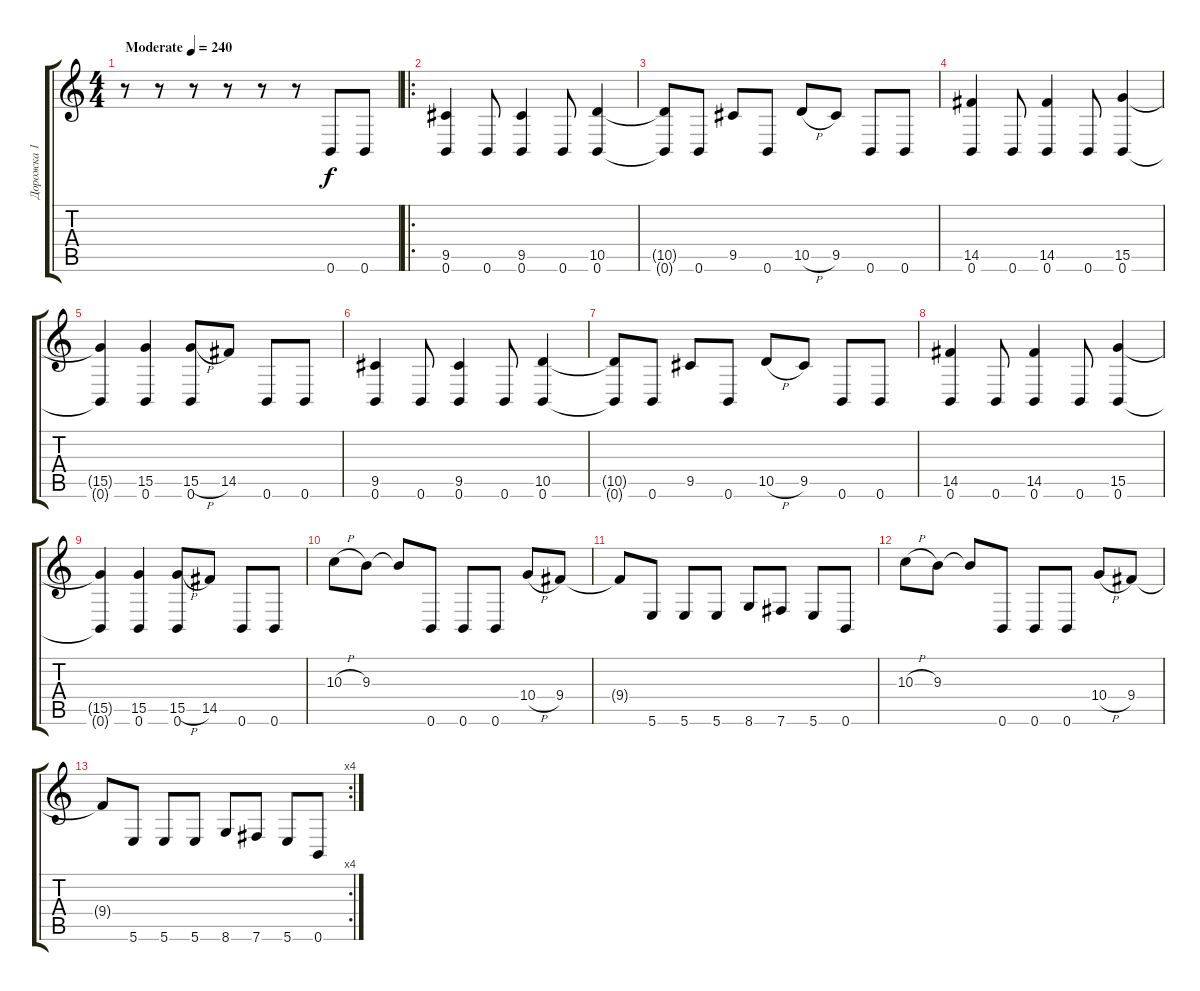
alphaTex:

\track ("Дорожка 1" "Дорожка 1") {instrument distortionguitar}
\staff {score tabs}
\tuning (B3 Gb3 D3 A2 E2 B1) {hide}
\ts (4 4)
\tempo (240 "Moderate")
\clef g2
\ks c
r.8{dy f instrument distortionguitar} r.8 r.8 r.8 r.8 r.8 0.6.8 0.6.8 |
\ro
(9.5 0.6).4 0.6.8 (9.5 0.6).4 0.6.8 (10.5 0.6).4 |
(10.5{t} 0.6{t}).8 0.6.8 9.5.8 0.6.8 10.5{h}.8 9.5.8 0.6.8 0.6.8 |
(14.5 0.6).4 0.6.8 (14.5 0.6).4 0.6.8 (15.5 0.6).4 |
(15.5{t} 0.6{t}).4 (15.5 0.6).4 (15.5{h} 0.6).8 14.5.8 0.6.8 0.6.8 |
(9.5 0.6).4 0.6.8 (9.5 0.6).4 0.6.8 (10.5 0.6).4 |
(10.5{t} 0.6{t}).8 0.6.8 9.5.8 0.6.8 10.5{h}.8 9.5.8 0.6.8 0.6.8 |
(14.5 0.6).4 0.6.8 (14.5 0.6).4 0.6.8 (15.5 0.6).4 |
(15.5{t} 0.6{t}).4 (15.5 0.6).4 (15.5{h} 0.6).8 14.5.8 0.6.8 0.6.8 |
10.3{h}.8 9.3.8 9.3{t}.8 0.6.8 0.6.8 0.6.8 10.4{h}.8 9.4.8 |
9.4{t}.8 5.6.8 5.6.8 5.6.8 8.6.8 7.6.8 5.6.8 0.6.8 |
10.3{h}.8 9.3.8 9.3{t}.8 0.6.8 0.6.8 0.6.8 10.4{h}.8 9.4.8 |
\rc 4
9.4{t}.8 5.6.8 5.6.8 5.6.8 8.6.8 7.6.8 5.6.8 0.6.8
